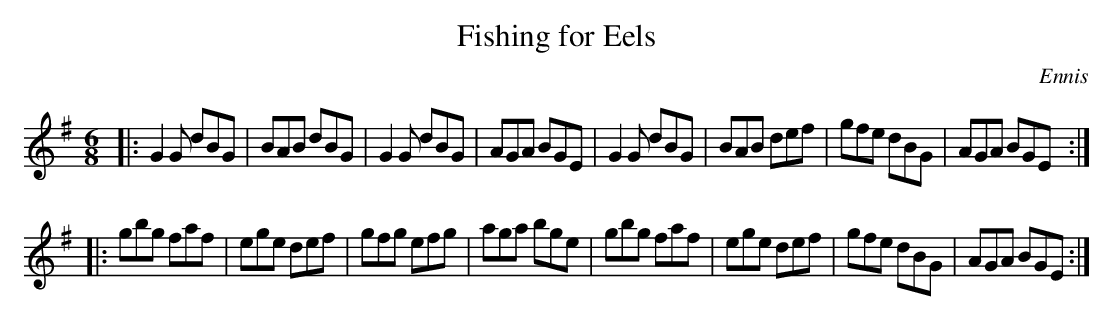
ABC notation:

X:1
T: Fishing for Eels
O: Ennis
M: 6/8
L: 1/8
K: G
|:\
G2G dBG | BAB dBG | G2G dBG | AGA BGE |\
G2G dBG | BAB def | gfe dBG | AGA BGE :|
|:\
gbg faf | ege def | gfg efg | aga bge |\
gbg faf | ege def | gfe dBG | AGA BGE :|
